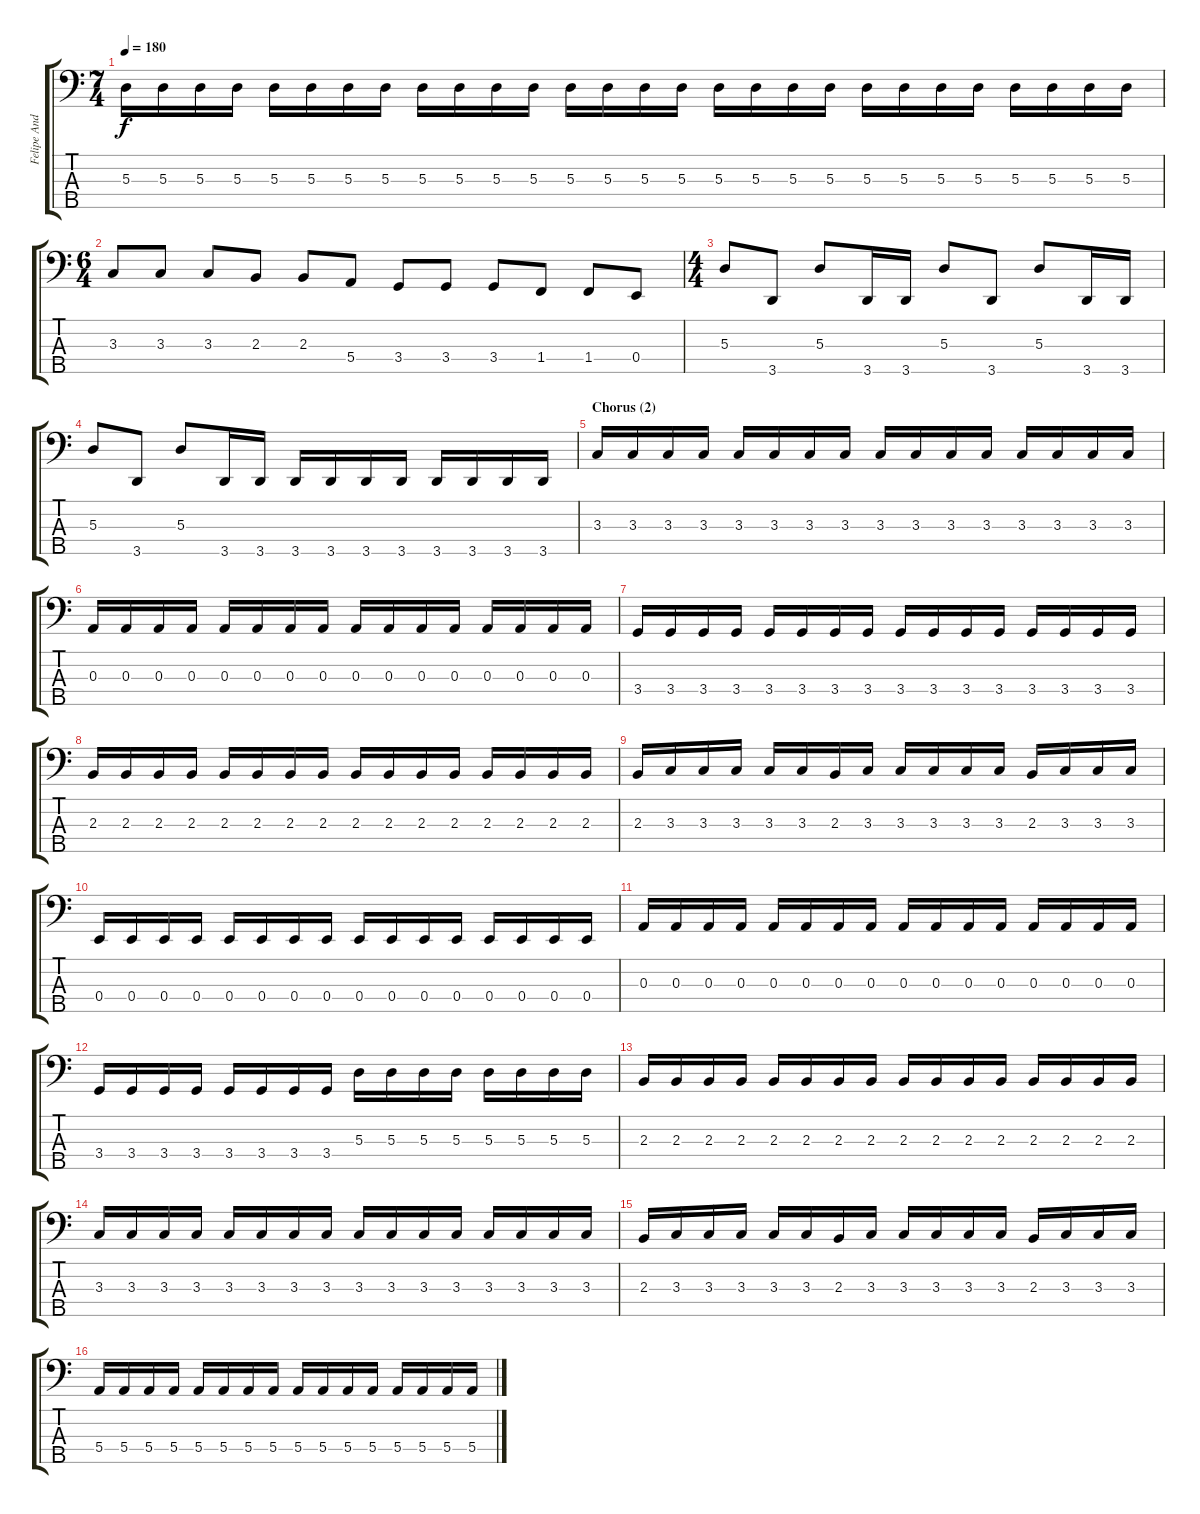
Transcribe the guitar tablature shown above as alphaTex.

\track ("Felipe Andreoli" "Felipe And") {instrument electricbassfinger}
\staff {score tabs}
\tuning (G2 D2 A1 E1 B0) {hide}
\ts (7 4)
\tempo 180
\clef f4
\ks c
5.3.16{dy f} 5.3.16 5.3.16 5.3.16 5.3.16 5.3.16 5.3.16 5.3.16 5.3.16 5.3.16 5.3.16 5.3.16 5.3.16 5.3.16 5.3.16 5.3.16 5.3.16 5.3.16 5.3.16 5.3.16 5.3.16 5.3.16 5.3.16 5.3.16 5.3.16 5.3.16 5.3.16 5.3.16 |
\ts (6 4)
3.3.8 3.3.8 3.3.8 2.3.8 2.3.8 5.4.8 3.4.8 3.4.8 3.4.8 1.4.8 1.4.8 0.4.8 |
\ts (4 4)
5.3.8 3.5.8 5.3.8 3.5.16 3.5.16 5.3.8 3.5.8 5.3.8 3.5.16 3.5.16 |
5.3.8 3.5.8 5.3.8 3.5.16 3.5.16 3.5.16 3.5.16 3.5.16 3.5.16 3.5.16 3.5.16 3.5.16 3.5.16 |
\section ("" "Chorus (2)")
3.3.16 3.3.16 3.3.16 3.3.16 3.3.16 3.3.16 3.3.16 3.3.16 3.3.16 3.3.16 3.3.16 3.3.16 3.3.16 3.3.16 3.3.16 3.3.16 |
0.3.16 0.3.16 0.3.16 0.3.16 0.3.16 0.3.16 0.3.16 0.3.16 0.3.16 0.3.16 0.3.16 0.3.16 0.3.16 0.3.16 0.3.16 0.3.16 |
3.4.16 3.4.16 3.4.16 3.4.16 3.4.16 3.4.16 3.4.16 3.4.16 3.4.16 3.4.16 3.4.16 3.4.16 3.4.16 3.4.16 3.4.16 3.4.16 |
2.3.16 2.3.16 2.3.16 2.3.16 2.3.16 2.3.16 2.3.16 2.3.16 2.3.16 2.3.16 2.3.16 2.3.16 2.3.16 2.3.16 2.3.16 2.3.16 |
2.3.16 3.3.16 3.3.16 3.3.16 3.3.16 3.3.16 2.3.16 3.3.16 3.3.16 3.3.16 3.3.16 3.3.16 2.3.16 3.3.16 3.3.16 3.3.16 |
0.4.16 0.4.16 0.4.16 0.4.16 0.4.16 0.4.16 0.4.16 0.4.16 0.4.16 0.4.16 0.4.16 0.4.16 0.4.16 0.4.16 0.4.16 0.4.16 |
0.3.16 0.3.16 0.3.16 0.3.16 0.3.16 0.3.16 0.3.16 0.3.16 0.3.16 0.3.16 0.3.16 0.3.16 0.3.16 0.3.16 0.3.16 0.3.16 |
3.4.16 3.4.16 3.4.16 3.4.16 3.4.16 3.4.16 3.4.16 3.4.16 5.3.16 5.3.16 5.3.16 5.3.16 5.3.16 5.3.16 5.3.16 5.3.16 |
2.3.16 2.3.16 2.3.16 2.3.16 2.3.16 2.3.16 2.3.16 2.3.16 2.3.16 2.3.16 2.3.16 2.3.16 2.3.16 2.3.16 2.3.16 2.3.16 |
3.3.16 3.3.16 3.3.16 3.3.16 3.3.16 3.3.16 3.3.16 3.3.16 3.3.16 3.3.16 3.3.16 3.3.16 3.3.16 3.3.16 3.3.16 3.3.16 |
2.3.16 3.3.16 3.3.16 3.3.16 3.3.16 3.3.16 2.3.16 3.3.16 3.3.16 3.3.16 3.3.16 3.3.16 2.3.16 3.3.16 3.3.16 3.3.16 |
5.4.16 5.4.16 5.4.16 5.4.16 5.4.16 5.4.16 5.4.16 5.4.16 5.4.16 5.4.16 5.4.16 5.4.16 5.4.16 5.4.16 5.4.16 5.4.16
